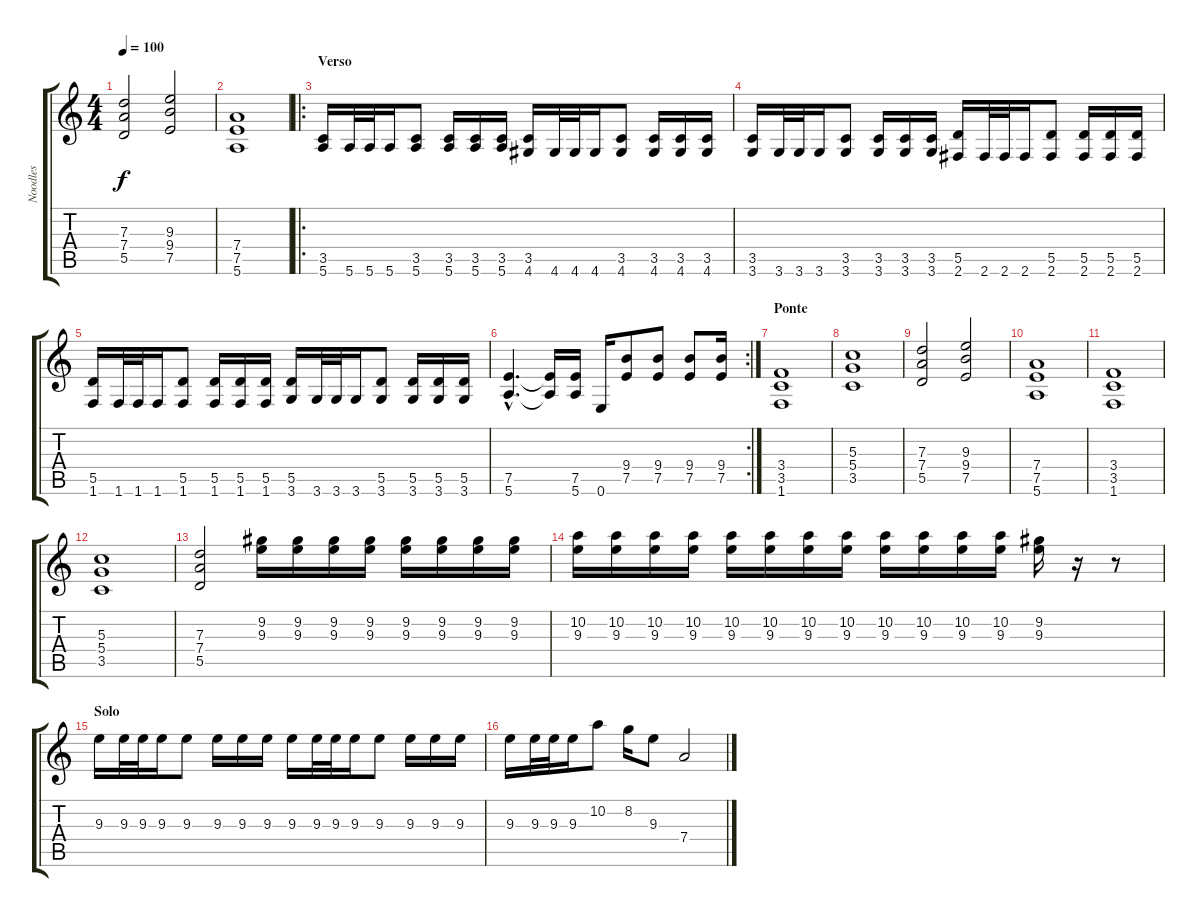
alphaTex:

\track ("Noodles" "Noodles") {instrument distortionguitar}
\staff {score tabs}
\tuning (E4 B3 G3 D3 A2 E2) {hide}
\ts (4 4)
\tempo 100
\clef g2
\ks c
(7.3 7.4 5.5).2{dy f} (9.3 9.4 7.5).2 |
(7.4 7.5 5.6).1 |
\ro
\section ("" "Verso")
(3.5 5.6).16 5.6.32 5.6.32 5.6.16 (3.5 5.6).8 (3.5 5.6).16 (3.5 5.6).16 (3.5 5.6).16 (3.5 4.6).16 4.6.32 4.6.32 4.6.16 (3.5 4.6).8 (3.5 4.6).16 (3.5 4.6).16 (3.5 4.6).16 |
(3.5 3.6).16 3.6.32 3.6.32 3.6.16 (3.5 3.6).8 (3.5 3.6).16 (3.5 3.6).16 (3.5 3.6).16 (5.5 2.6).16 2.6.32 2.6.32 2.6.16 (5.5 2.6).8 (5.5 2.6).16 (5.5 2.6).16 (5.5 2.6).16 |
(5.5 1.6).16 1.6.32 1.6.32 1.6.16 (5.5 1.6).8 (5.5 1.6).16 (5.5 1.6).16 (5.5 1.6).16 (5.5 3.6).16 3.6.32 3.6.32 3.6.16 (5.5 3.6).8 (5.5 3.6).16 (5.5 3.6).16 (5.5 3.6).16 |
\rc 2
(7.5{hac} 5.6{hac}).4{d} (7.5{t} 5.6{t}).16 (7.5 5.6).16 0.6.16 (9.4 7.5).8 (9.4 7.5).8 (9.4 7.5).8 (9.4 7.5).16 |
\section ("" "Ponte")
(3.4 3.5 1.6).1 |
(5.3 5.4 3.5).1 |
(7.3 7.4 5.5).2 (9.3 9.4 7.5).2 |
(7.4 7.5 5.6).1 |
(3.4 3.5 1.6).1 |
(5.3 5.4 3.5).1 |
(7.3 7.4 5.5).2 (9.2 9.3).16{volume 6} (9.2 9.3).16 (9.2 9.3).16 (9.2 9.3).16 (9.2 9.3).16 (9.2 9.3).16 (9.2 9.3).16 (9.2 9.3).16 |
(10.2 9.3).16 (10.2 9.3).16 (10.2 9.3).16 (10.2 9.3).16 (10.2 9.3).16{volume 9} (10.2 9.3).16 (10.2 9.3).16 (10.2 9.3).16 (10.2 9.3).16 (10.2 9.3).16 (10.2 9.3).16 (10.2 9.3).16 (9.2 9.3).16 r.16 r.8 |
\section ("" "Solo")
9.3.16 9.3.32 9.3.32 9.3.16 9.3.8 9.3.16 9.3.16 9.3.16 9.3.16 9.3.32 9.3.32 9.3.16 9.3.8 9.3.16 9.3.16 9.3.16 |
9.3.16 9.3.32 9.3.32 9.3.16 10.2.8 8.2.16 9.3.8 7.4.2
